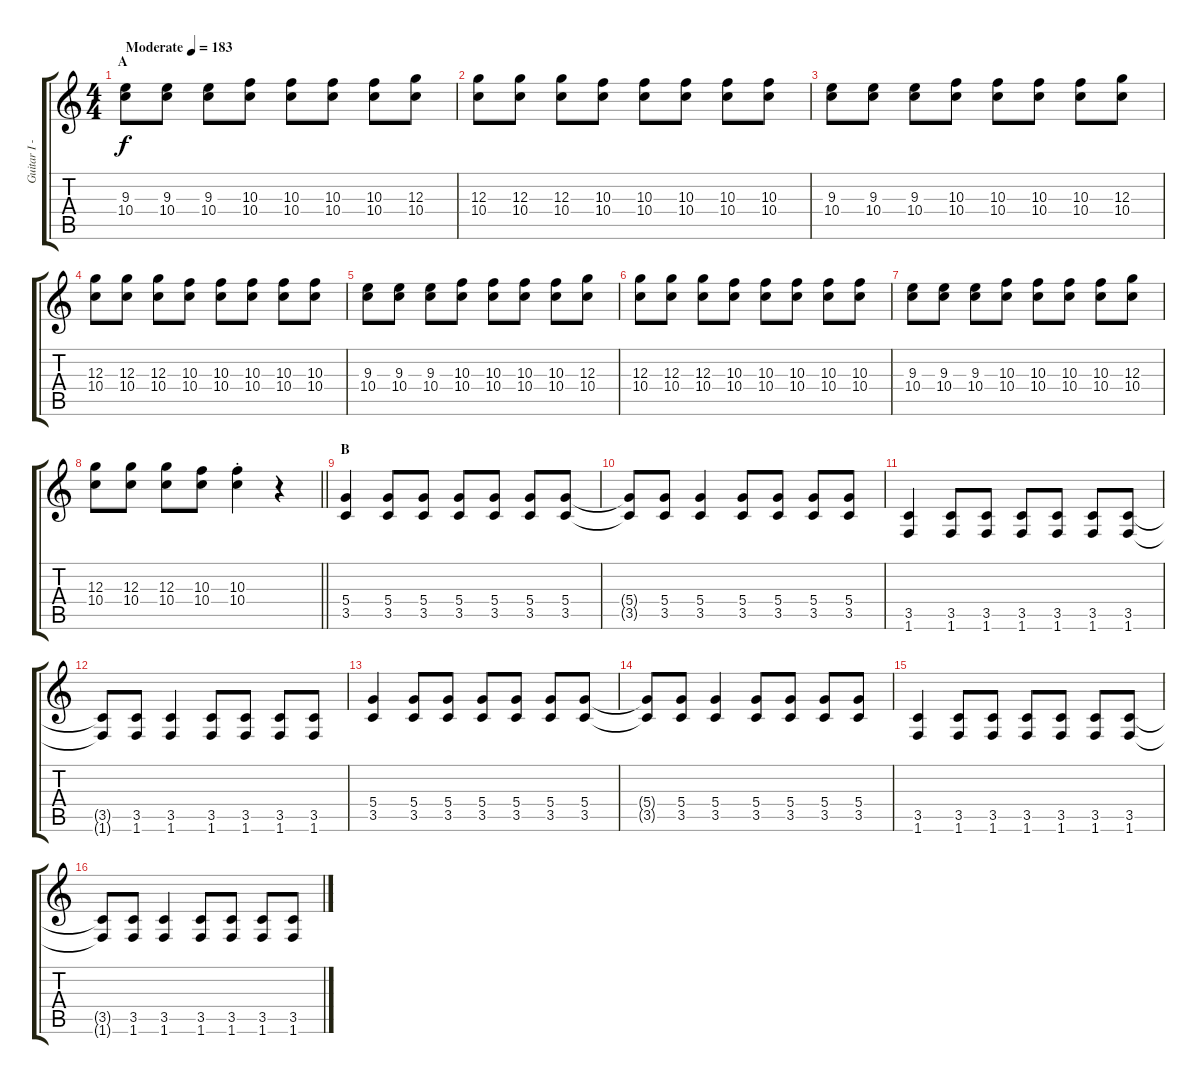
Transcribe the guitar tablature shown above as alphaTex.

\track ("Guitar I - Gotoh" "Guitar I -") {instrument distortionguitar}
\staff {score tabs}
\tuning (E4 B3 G3 D3 A2 E2) {hide}
\ts (4 4)
\section ("" "A")
\tempo (183 "Moderate")
\clef g2
\ks c
(9.3 10.4).8{dy f instrument distortionguitar} (9.3 10.4).8 (9.3 10.4).8 (10.3 10.4).8 (10.3 10.4).8 (10.3 10.4).8 (10.3 10.4).8 (12.3 10.4).8 |
(12.3 10.4).8 (12.3 10.4).8 (12.3 10.4).8 (10.3 10.4).8 (10.3 10.4).8 (10.3 10.4).8 (10.3 10.4).8 (10.3 10.4).8 |
(9.3 10.4).8 (9.3 10.4).8 (9.3 10.4).8 (10.3 10.4).8 (10.3 10.4).8 (10.3 10.4).8 (10.3 10.4).8 (12.3 10.4).8 |
(12.3 10.4).8 (12.3 10.4).8 (12.3 10.4).8 (10.3 10.4).8 (10.3 10.4).8 (10.3 10.4).8 (10.3 10.4).8 (10.3 10.4).8 |
(9.3 10.4).8 (9.3 10.4).8 (9.3 10.4).8 (10.3 10.4).8 (10.3 10.4).8 (10.3 10.4).8 (10.3 10.4).8 (12.3 10.4).8 |
(12.3 10.4).8 (12.3 10.4).8 (12.3 10.4).8 (10.3 10.4).8 (10.3 10.4).8 (10.3 10.4).8 (10.3 10.4).8 (10.3 10.4).8 |
(9.3 10.4).8 (9.3 10.4).8 (9.3 10.4).8 (10.3 10.4).8 (10.3 10.4).8 (10.3 10.4).8 (10.3 10.4).8 (12.3 10.4).8 |
\barLineRight lightlight
(12.3 10.4).8 (12.3 10.4).8 (12.3 10.4).8 (10.3 10.4).8 (10.3{st} 10.4{st}).4 r.4 |
\section ("" "B")
(5.4 3.5).4 (5.4 3.5).8 (5.4 3.5).8 (5.4 3.5).8 (5.4 3.5).8 (5.4 3.5).8 (5.4 3.5).8 |
(5.4{t} 3.5{t}).8 (5.4 3.5).8 (5.4 3.5).4 (5.4 3.5).8 (5.4 3.5).8 (5.4 3.5).8 (5.4 3.5).8 |
(3.5 1.6).4 (3.5 1.6).8 (3.5 1.6).8 (3.5 1.6).8 (3.5 1.6).8 (3.5 1.6).8 (3.5 1.6).8 |
(3.5{t} 1.6{t}).8 (3.5 1.6).8 (3.5 1.6).4 (3.5 1.6).8 (3.5 1.6).8 (3.5 1.6).8 (3.5 1.6).8 |
(5.4 3.5).4 (5.4 3.5).8 (5.4 3.5).8 (5.4 3.5).8 (5.4 3.5).8 (5.4 3.5).8 (5.4 3.5).8 |
(5.4{t} 3.5{t}).8 (5.4 3.5).8 (5.4 3.5).4 (5.4 3.5).8 (5.4 3.5).8 (5.4 3.5).8 (5.4 3.5).8 |
(3.5 1.6).4 (3.5 1.6).8 (3.5 1.6).8 (3.5 1.6).8 (3.5 1.6).8 (3.5 1.6).8 (3.5 1.6).8 |
(3.5{t} 1.6{t}).8 (3.5 1.6).8 (3.5 1.6).4 (3.5 1.6).8 (3.5 1.6).8 (3.5 1.6).8 (3.5 1.6).8
